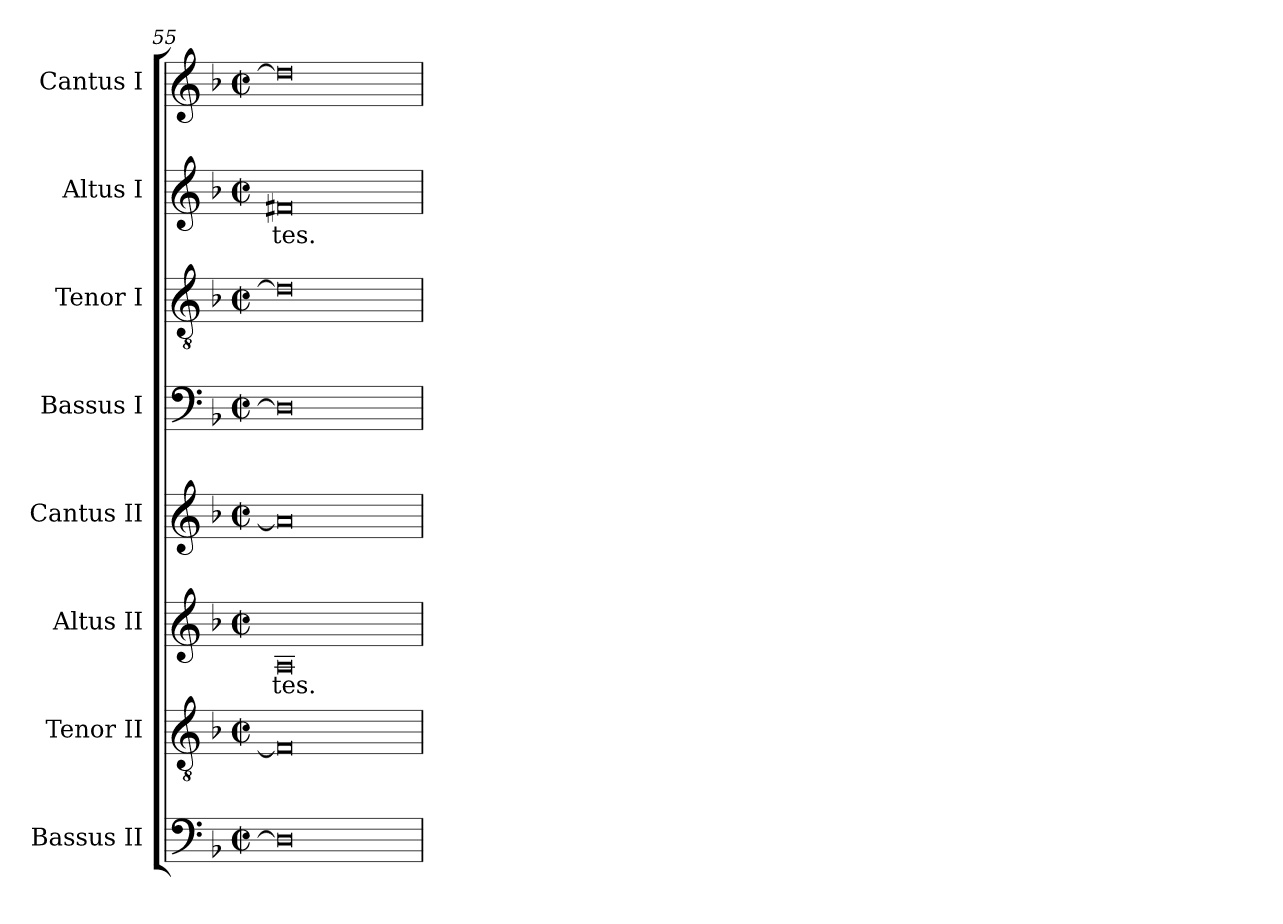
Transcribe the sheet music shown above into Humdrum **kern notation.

**kern	**text	**kern	**text	**kern	**text	**kern	**text	**kern	**text	**kern	**text	**kern	**text	**kern	**text
*part8	*part8	*part7	*part7	*part6	*part6	*part5	*part5	*part4	*part4	*part3	*part3	*part2	*part2	*part1	*part1
*staff8	*staff8	*staff7	*staff7	*staff6	*staff6	*staff5	*staff5	*staff4	*staff4	*staff3	*staff3	*staff2	*staff2	*staff1	*staff1
*I"Bassus II	*	*I"Tenor II	*	*I"Altus II	*	*I"Cantus II	*	*I"Bassus I	*	*I"Tenor I	*	*I"Altus I	*	*I"Cantus I	*
*I'Bassus II	*	*I'Tenor II	*	*I'Altus II	*	*I'Cantus II	*	*I'Bassus I	*	*I'Tenor I	*	*I'Altus I	*	*I'Cantus I	*
*clefF4	*	*clefGv2	*	*clefG2	*	*clefG2	*	*clefF4	*	*clefGv2	*	*clefG2	*	*clefG2	*
*k[b-]	*	*k[b-]	*	*k[b-]	*	*k[b-]	*	*k[b-]	*	*k[b-]	*	*k[b-]	*	*k[b-]	*
*F:	*	*F:	*	*F:	*	*F:	*	*F:	*	*F:	*	*F:	*	*F:	*
*M2/2	*	*M2/2	*	*M2/2	*	*M2/2	*	*M2/2	*	*M2/2	*	*M2/2	*	*M2/2	*
*met(c|)	*	*met(c|)	*	*met(c|)	*	*met(c|)	*	*met(c|)	*	*met(c|)	*	*met(c|)	*	*met(c|)	*
=55	=55	=55	=55	=55	=55	=55	=55	=55	=55	=55	=55	=55	=55	=55	=55
!	!LO:LY:b:cj	!	!LO:LY:b:cj	!	!LO:LY:b:cj	!	!LO:LY:b:cj	!	!LO:LY:b:cj	!	!LO:LY:b:cj	!	!LO:LY:b:cj	!	!LO:LY:b:cj
0D]	.	0F#]	.	0A	tes.	0a]	.	0D]	.	0d]	.	0f#X	-tes.	0dd]	.
=!	=!	=!	=!	=!	=!	=!	=!	=!	=!	=!	=!	=!	=!	=!	=!
*-	*-	*-	*-	*-	*-	*-	*-	*-	*-	*-	*-	*-	*-	*-	*-
